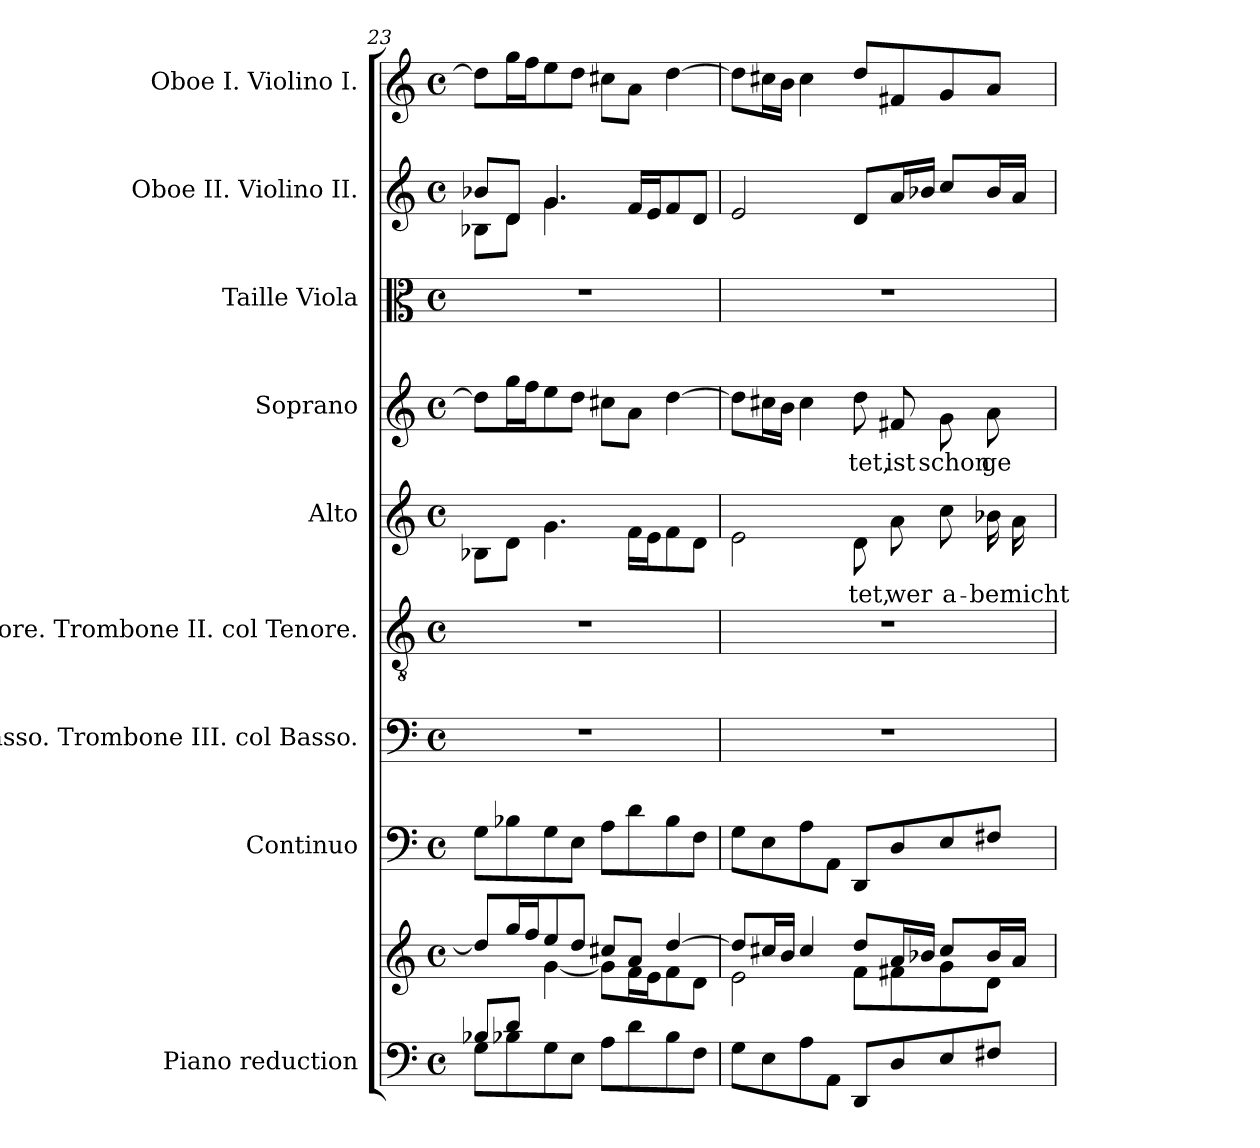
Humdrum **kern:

**kern	**kern	**kern	**kern	**kern	**kern	**text	**kern	**text	**kern	**kern	**kern
*part9	*part9	*part8	*part7	*part6	*part5	*part5	*part4	*part4	*part3	*part2	*part1
*staff10	*staff9	*staff8	*staff7	*staff6	*staff5	*staff5	*staff4	*staff4	*staff3	*staff2	*staff1
*I"Piano reduction	*	*I"Continuo	*I"Basso. Trombone III. col Basso.	*I"Tenore. Trombone II. col Tenore.	*I"Alto	*	*I"Soprano	*	*I"Taille Viola	*I"Oboe II. Violino II.	*I"Oboe I. Violino I.
*I'Pno	*	*	*	*	*	*	*	*	*	*I'Ob	*I'Ob
*clefF4	*clefG2	*clefF4	*clefF4	*clefGv2	*clefG2	*	*clefG2	*	*clefC3	*clefG2	*clefG2
*k[]	*k[]	*k[]	*k[]	*k[]	*k[]	*	*k[]	*	*k[]	*k[]	*k[]
*M4/4	*M4/4	*M4/4	*M4/4	*M4/4	*M4/4	*	*M4/4	*	*M4/4	*M4/4	*M4/4
*met(c)	*met(c)	*met(c)	*met(c)	*met(c)	*met(c)	*	*met(c)	*	*met(c)	*met(c)	*met(c)
=23	=23	=23	=23	=23	=23	=23	=23	=23	=23	=23	=23
*^	*^	*	*	*	*	*	*	*	*	*^	*
8B-X/L	8G\L	8dd/L]	4ryy	8G\L	1r	1r	8B-X\L	.	8dd\L]	.	1r	8b-X!/L	8B-X\L	8dd\L]
8d/J	8B-X\	16gg/L	.	8B-X\	.	.	8d\J	.	16gg\L	.	.	8d!/J	8d\J	16gg\L
.	.	16ff/J	.	.	.	.	.	.	16ff\J	.	.	.	.	16ff\J
2.ryy	8G\	8ee/	[4g\	8G\	.	.	4.g\	.	8ee\	.	.	4.g!/	4.g\	8ee\
.	8E\J	8dd/J	.	8E\J	.	.	.	.	8dd\J	.	.	.	.	8dd\J
.	8A\L	8cc#X/L	8g\L]	8A\L	.	.	.	.	8cc#X\L	.	.	.	.	8cc#X\L
.	8d\	8a/J	16f\L	8d\	.	.	16f\LL	.	8a\J	.	.	16f/LL	8ryy	8a\J
.	.	.	16e\J	.	.	.	16e\J	.	.	.	.	16e/J	.	.
.	8B-\	[4dd/	8f\	8B-\	.	.	8f\	.	[4dd\	.	.	8f/	4ryy	[4dd\
.	8F\J	.	8d\J	8F\J	.	.	8d\J	.	.	.	.	8d/J	.	.
*v	*v	*	*	*	*	*	*	*	*	*	*	*v	*v	*
=24	=24	=24	=24	=24	=24	=24	=24	=24	=24	=24	=24	=24
8G\L	8dd/L]	2e\	8G\L	1r	1r	2e\	.	8dd\L]	.	1r	2e/	8dd\L]
8E\	16cc#X/L	.	8E\	.	.	.	.	16cc#X\L	.	.	.	16cc#X\L
.	16b/JJ	.	.	.	.	.	.	16b\JJ	.	.	.	16b\JJ
8A\	4cc#/	.	8A\	.	.	.	.	4cc#\	.	.	.	4cc#\
8AA\J	.	.	8AA\J	.	.	.	.	.	.	.	.	.
!	!	!	!	!	!	!	!LO:LY:b	!	!LO:LY:b	!	!	!
8DD/L	8dd/L	8f\L	8DD/L	.	.	8d\	-tet,	8dd\	-tet,	.	8d/L	8dd/L
!	!	!	!	!	!	!	!LO:LY:b	!	!LO:LY:b	!	!	!
8D/	16a/L	8f#X\	8D/	.	.	8a\	wer	8f#X/	ist	.	16a/L	8f#X/
.	16b-X/JJ	.	.	.	.	.	.	.	.	.	16b-X/JJ	.
!	!	!	!	!	!	!	!LO:LY:b	!	!LO:LY:b	!	!	!
8E/	8cc#/L	8g\	8E/	.	.	8cc\	a-	8g\	schon	.	8cc/L	8g/
!	!	!	!	!	!	!	!LO:LY:b	!	!LO:LY:b	!	!	!
8F#X/J	16b-/L	8d\J	8F#X/J	.	.	16b-X\	-ber	8a\	ge-	.	16b-/L	8a/J
!	!	!	!	!	!	!	!LO:LY:b	!	!	!	!	!
.	16a/JJ	.	.	.	.	16a\	nicht	.	.	.	16a/JJ	.
*	*v	*v	*	*	*	*	*	*	*	*	*	*
=	=	=	=	=	=	=	=	=	=	=	=
*-	*-	*-	*-	*-	*-	*-	*-	*-	*-	*-	*-
